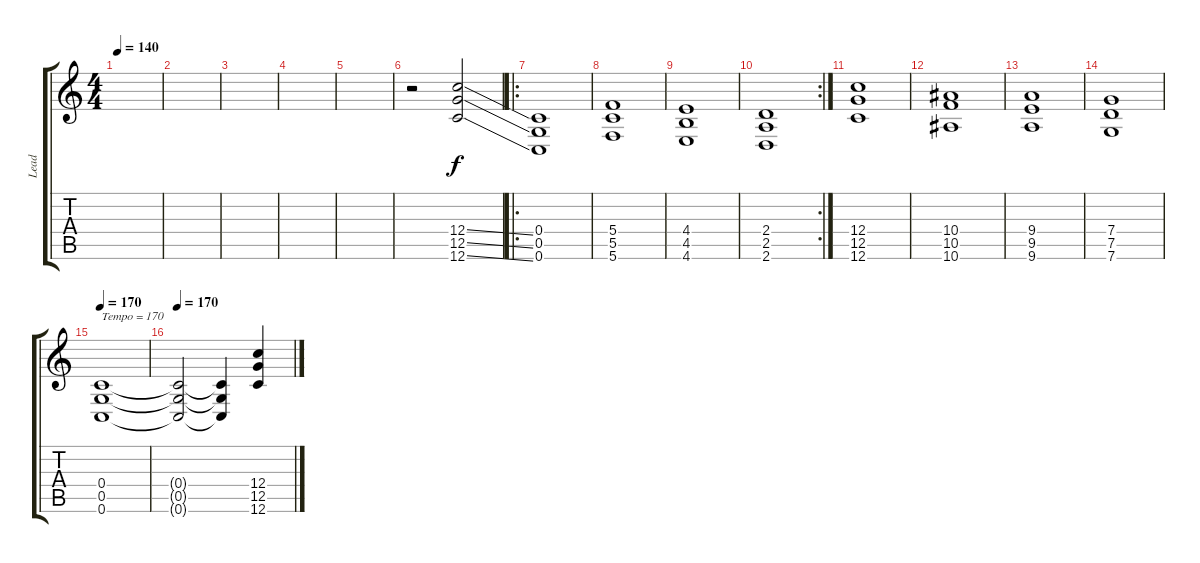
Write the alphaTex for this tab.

\track ("Lead" "Lead") {instrument distortionguitar}
\staff {score tabs}
\tuning (D4 A3 F3 C3 G2 C2) {hide}
\ts (4 4)
\tempo 140
\clef g2
\ks c
|
|
|
|
|
r.2 (12.4{ss} 12.5{ss} 12.6{ss}).2 |
\ro
(0.4 0.5 0.6).1 |
(5.4 5.5 5.6).1 |
(4.4 4.5 4.6).1 |
\rc 2
(2.4 2.5 2.6).1 |
(12.4 12.5 12.6).1 |
(10.4 10.5 10.6).1 |
(9.4 9.5 9.6).1 |
(7.4 7.5 7.6).1 |
\tempo 170
(0.4 0.5 0.6).1{txt "Tempo = 170"} |
\tempo 170
(0.4{t} 0.5{t} 0.6{t}).2 (0.4{t} 0.5{t} 0.6{t}).4 (12.4 12.5 12.6{ss}).4
